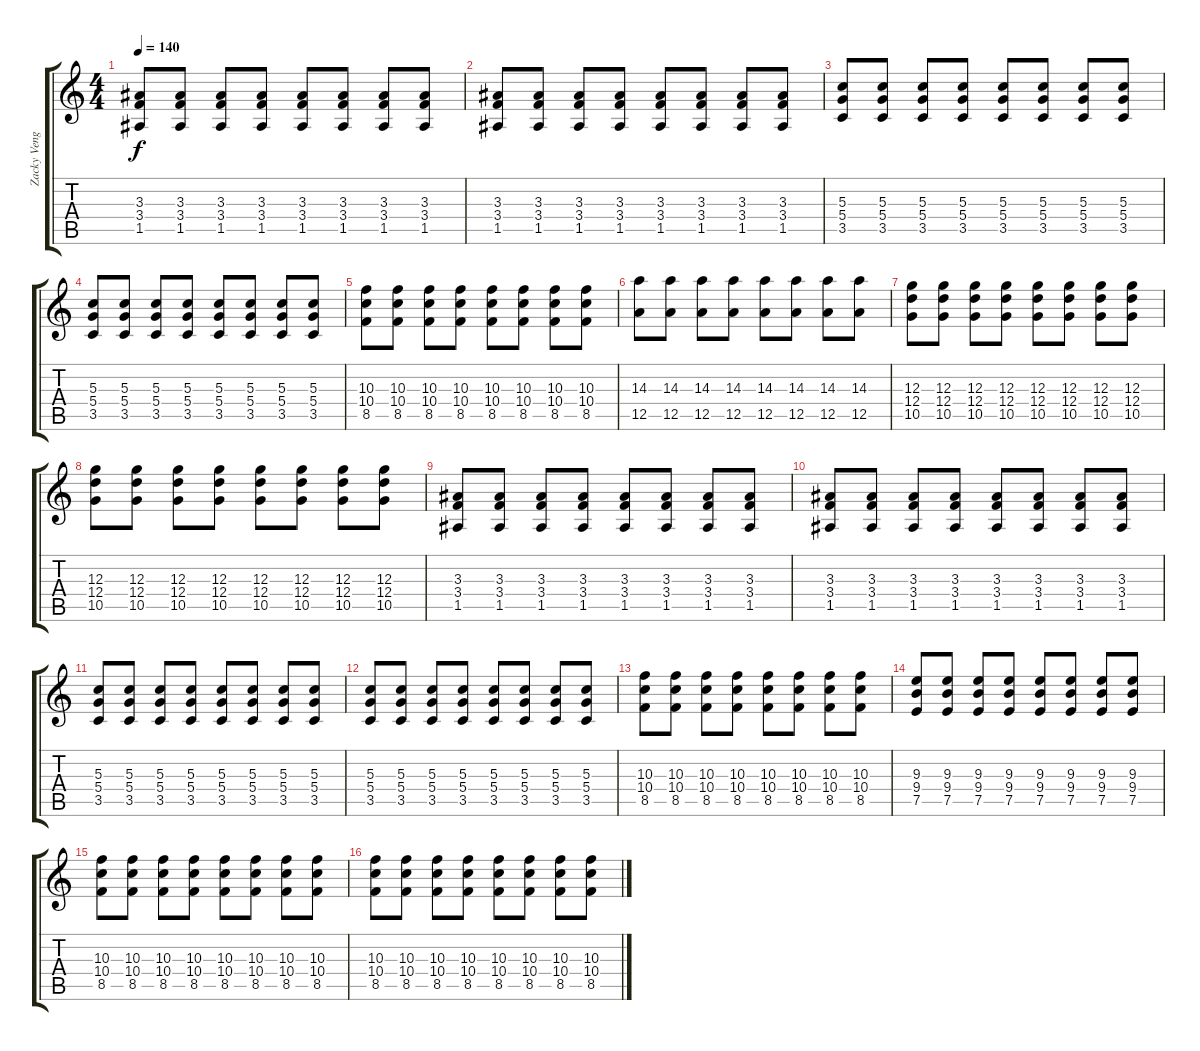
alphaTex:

\track ("Zacky Vengeance" "Zacky Veng") {instrument overdrivenguitar}
\staff {score tabs}
\tuning (E4 B3 G3 D3 A2 E2) {hide}
\ts (4 4)
\tempo 140
\clef g2
\ks c
(3.3 3.4 1.5).8{dy f} (3.3 3.4 1.5).8 (3.3 3.4 1.5).8 (3.3 3.4 1.5).8 (3.3 3.4 1.5).8 (3.3 3.4 1.5).8 (3.3 3.4 1.5).8 (3.3 3.4 1.5).8 |
(3.3 3.4 1.5).8 (3.3 3.4 1.5).8 (3.3 3.4 1.5).8 (3.3 3.4 1.5).8 (3.3 3.4 1.5).8 (3.3 3.4 1.5).8 (3.3 3.4 1.5).8 (3.3 3.4 1.5).8 |
(5.3 5.4 3.5).8 (5.3 5.4 3.5).8 (5.3 5.4 3.5).8 (5.3 5.4 3.5).8 (5.3 5.4 3.5).8 (5.3 5.4 3.5).8 (5.3 5.4 3.5).8 (5.3 5.4 3.5).8 |
(5.3 5.4 3.5).8 (5.3 5.4 3.5).8 (5.3 5.4 3.5).8 (5.3 5.4 3.5).8 (5.3 5.4 3.5).8 (5.3 5.4 3.5).8 (5.3 5.4 3.5).8 (5.3 5.4 3.5).8 |
(10.3 10.4 8.5).8 (10.3 10.4 8.5).8 (10.3 10.4 8.5).8 (10.3 10.4 8.5).8 (10.3 10.4 8.5).8 (10.3 10.4 8.5).8 (10.3 10.4 8.5).8 (10.3 10.4 8.5).8 |
(14.3 12.5).8 (14.3 12.5).8 (14.3 12.5).8 (14.3 12.5).8 (14.3 12.5).8 (14.3 12.5).8 (14.3 12.5).8 (14.3 12.5).8 |
(12.3 12.4 10.5).8 (12.3 12.4 10.5).8 (12.3 12.4 10.5).8 (12.3 12.4 10.5).8 (12.3 12.4 10.5).8 (12.3 12.4 10.5).8 (12.3 12.4 10.5).8 (12.3 12.4 10.5).8 |
(12.3 12.4 10.5).8 (12.3 12.4 10.5).8 (12.3 12.4 10.5).8 (12.3 12.4 10.5).8 (12.3 12.4 10.5).8 (12.3 12.4 10.5).8 (12.3 12.4 10.5).8 (12.3 12.4 10.5).8 |
(3.3 3.4 1.5).8 (3.3 3.4 1.5).8 (3.3 3.4 1.5).8 (3.3 3.4 1.5).8 (3.3 3.4 1.5).8 (3.3 3.4 1.5).8 (3.3 3.4 1.5).8 (3.3 3.4 1.5).8 |
(3.3 3.4 1.5).8 (3.3 3.4 1.5).8 (3.3 3.4 1.5).8 (3.3 3.4 1.5).8 (3.3 3.4 1.5).8 (3.3 3.4 1.5).8 (3.3 3.4 1.5).8 (3.3 3.4 1.5).8 |
(5.3 5.4 3.5).8 (5.3 5.4 3.5).8 (5.3 5.4 3.5).8 (5.3 5.4 3.5).8 (5.3 5.4 3.5).8 (5.3 5.4 3.5).8 (5.3 5.4 3.5).8 (5.3 5.4 3.5).8 |
(5.3 5.4 3.5).8 (5.3 5.4 3.5).8 (5.3 5.4 3.5).8 (5.3 5.4 3.5).8 (5.3 5.4 3.5).8 (5.3 5.4 3.5).8 (5.3 5.4 3.5).8 (5.3 5.4 3.5).8 |
(10.3 10.4 8.5).8 (10.3 10.4 8.5).8 (10.3 10.4 8.5).8 (10.3 10.4 8.5).8 (10.3 10.4 8.5).8 (10.3 10.4 8.5).8 (10.3 10.4 8.5).8 (10.3 10.4 8.5).8 |
(9.3 9.4 7.5).8 (9.3 9.4 7.5).8 (9.3 9.4 7.5).8 (9.3 9.4 7.5).8 (9.3 9.4 7.5).8 (9.3 9.4 7.5).8 (9.3 9.4 7.5).8 (9.3 9.4 7.5).8 |
(10.3 10.4 8.5).8 (10.3 10.4 8.5).8 (10.3 10.4 8.5).8 (10.3 10.4 8.5).8 (10.3 10.4 8.5).8 (10.3 10.4 8.5).8 (10.3 10.4 8.5).8 (10.3 10.4 8.5).8 |
(10.3 10.4 8.5).8 (10.3 10.4 8.5).8 (10.3 10.4 8.5).8 (10.3 10.4 8.5).8 (10.3 10.4 8.5).8 (10.3 10.4 8.5).8 (10.3 10.4 8.5).8 (10.3 10.4 8.5).8
